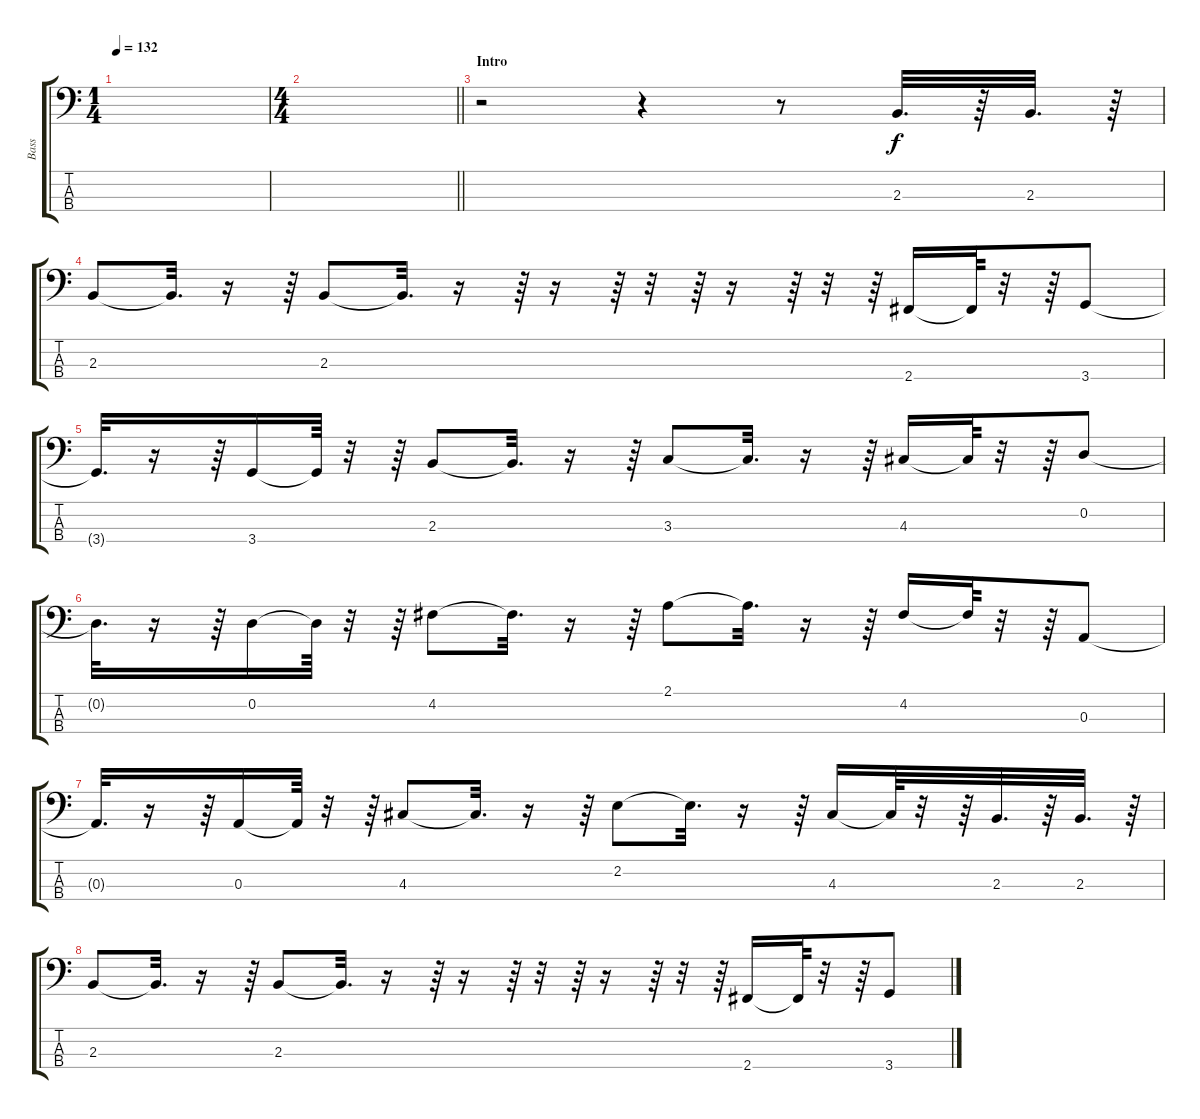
\track ("Bass" "Bass") {instrument electricbassfinger}
\staff {score tabs}
\tuning (G2 D2 A1 E1) {hide}
\ts (1 4)
\tempo 132
\clef f4
\ks c
|
\ts (4 4)
\barLineRight lightlight
|
\section ("" "Intro")
r.2 r.4 r.8 2.3.32{d} r.64 2.3.32{d} r.64 |
2.3.8 2.3{t}.32{d} r.16 r.64 2.3.8 2.3{t}.32{d} r.16 r.64 r.16 r.64 r.32 r.64 r.16 r.64 r.32 r.64 2.4.16 2.4{t}.64 r.32 r.64 3.4.8 |
3.4{t}.32{d} r.16 r.64 3.4.16 3.4{t}.64 r.32 r.64 2.3.8 2.3{t}.32{d} r.16 r.64 3.3.8 3.3{t}.32{d} r.16 r.64 4.3.16 4.3{t}.64 r.32 r.64 0.2.8 |
0.2{t}.32{d} r.16 r.64 0.2.16 0.2{t}.64 r.32 r.64 4.2.8 4.2{t}.32{d} r.16 r.64 2.1.8 2.1{t}.32{d} r.16 r.64 4.2.16 4.2{t}.64 r.32 r.64 0.3.8 |
0.3{t}.32{d} r.16 r.64 0.3.16 0.3{t}.64 r.32 r.64 4.3.8 4.3{t}.32{d} r.16 r.64 2.2.8 2.2{t}.32{d} r.16 r.64 4.3.16 4.3{t}.64 r.32 r.64 2.3.32{d} r.64 2.3.32{d} r.64 |
2.3.8 2.3{t}.32{d} r.16 r.64 2.3.8 2.3{t}.32{d} r.16 r.64 r.16 r.64 r.32 r.64 r.16 r.64 r.32 r.64 2.4.16 2.4{t}.64 r.32 r.64 3.4.8
